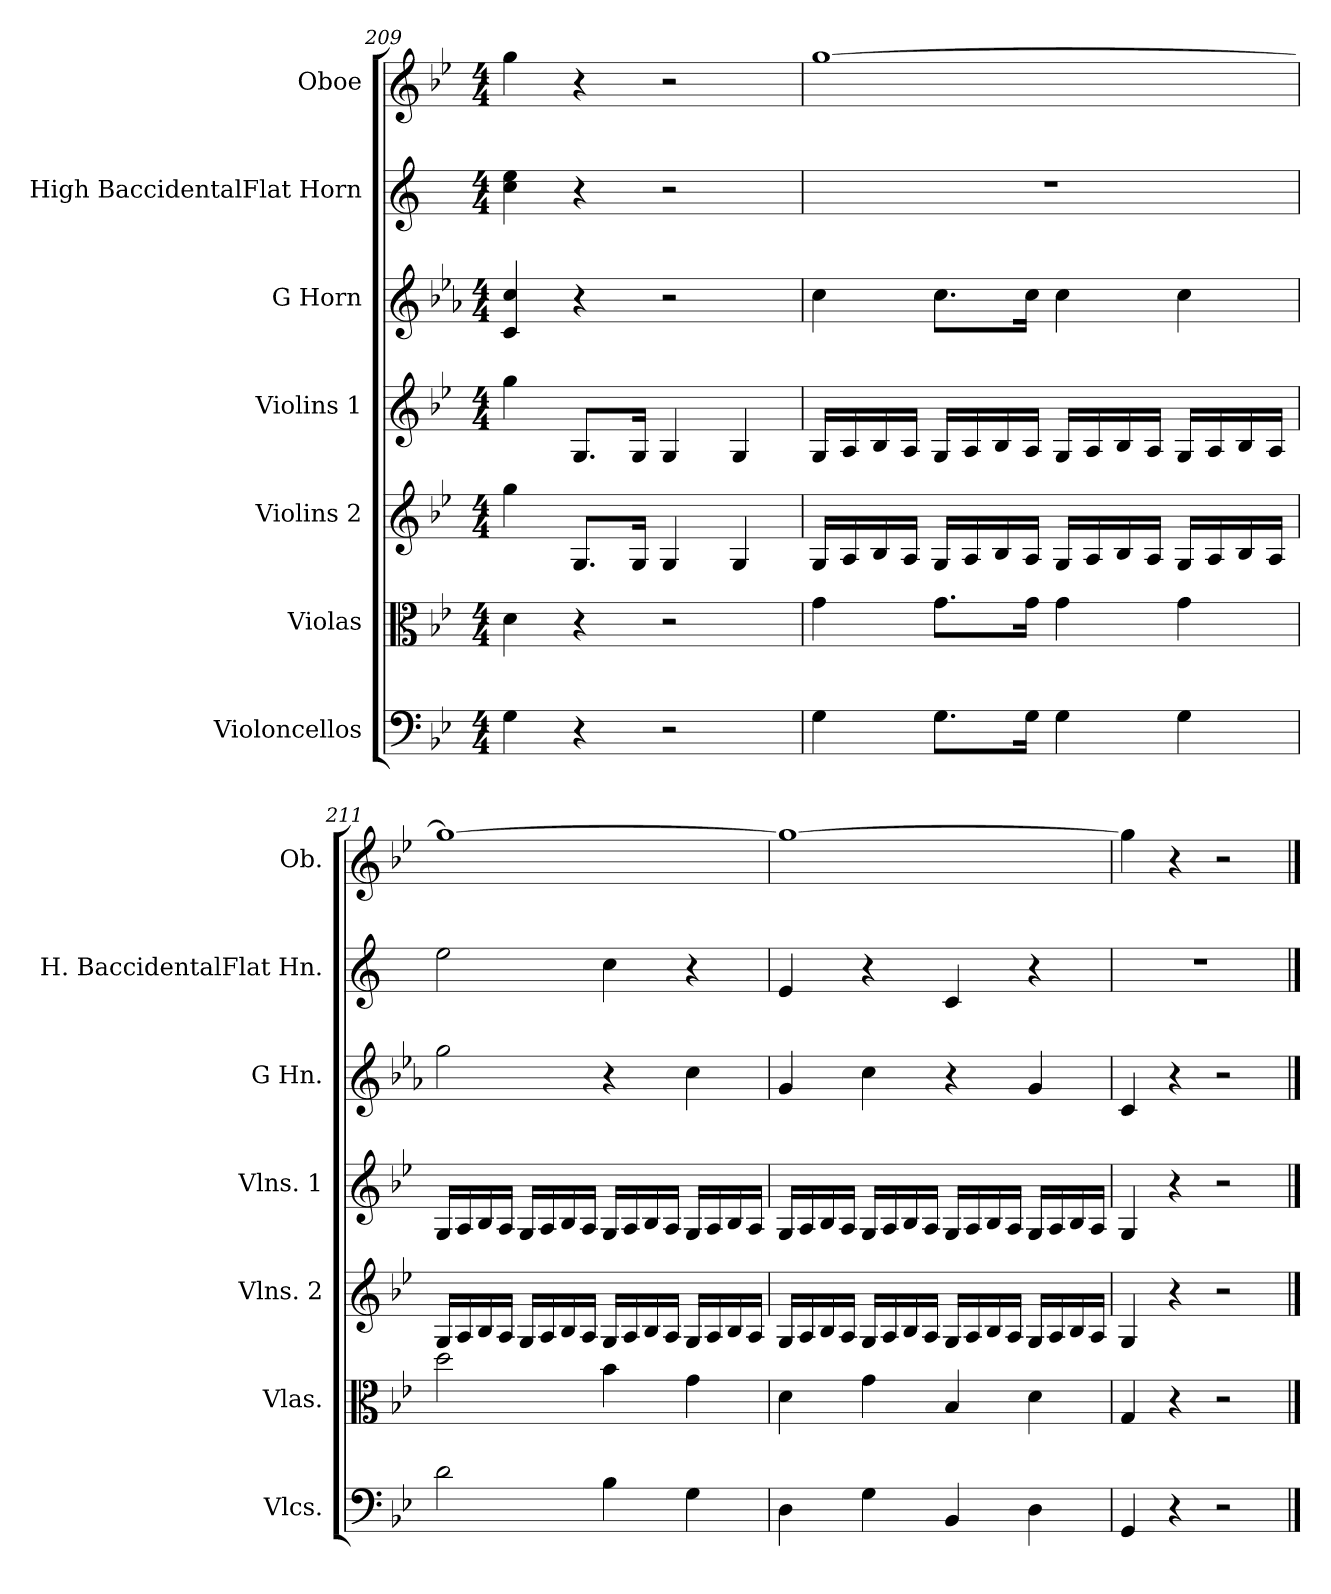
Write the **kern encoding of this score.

**kern	**kern	**kern	**kern	**kern	**kern	**kern
*part7	*part6	*part5	*part4	*part3	*part2	*part1
*staff7	*staff6	*staff5	*staff4	*staff3	*staff2	*staff1
*I"Violoncellos	*I"Violas	*I"Violins 2	*I"Violins 1	*I"G Horn	*I"High BaccidentalFlat Horn	*I"Oboe
*I'Vlcs.	*I'Vlas.	*I'Vlns. 2	*I'Vlns. 1	*I'G Hn.	*I'H. BaccidentalFlat Hn.	*I'Ob.
*clefF4	*clefC3	*clefG2	*clefG2	*clefG2	*clefG2	*clefG2
*	*	*	*	*ITrd3c5	*ITrd1c2	*
*k[b-e-]	*k[b-e-]	*k[b-e-]	*k[b-e-]	*k[b-e-]	*k[b-e-]	*k[b-e-]
*M4/4	*M4/4	*M4/4	*M4/4	*M4/4	*M4/4	*M4/4
=209	=209	=209	=209	=209	=209	=209
4Gi\	4dj\	4ggi\	4ggi\	4Gi/ 4gi/	4b-Z\ 4ddj\	4ggi\
4r	4r	8.G/L	8.G/L	4r	4r	4r
.	.	16G/Jk	16G/Jk	.	.	.
2r	2r	4G/	4G/	2r	2r	2r
.	.	4G/	4G/	.	.	.
!!LO:LB:g=z
=210	=210	=210	=210	=210	=210	=210
4G\	4g\	16G/LL	16G/LL	4g\	1r	[1gg
.	.	16A/	16A/	.	.	.
.	.	16B-/	16B-/	.	.	.
.	.	16A/JJ	16A/JJ	.	.	.
8.G\L	8.g\L	16G/LL	16G/LL	8.g\L	.	.
.	.	16A/	16A/	.	.	.
.	.	16B-/	16B-/	.	.	.
16G\Jk	16g\Jk	16A/JJ	16A/JJ	16g\Jk	.	.
4G\	4g\	16G/LL	16G/LL	4g\	.	.
.	.	16A/	16A/	.	.	.
.	.	16B-/	16B-/	.	.	.
.	.	16A/JJ	16A/JJ	.	.	.
4G\	4g\	16G/LL	16G/LL	4g\	.	.
.	.	16A/	16A/	.	.	.
.	.	16B-/	16B-/	.	.	.
.	.	16A/JJ	16A/JJ	.	.	.
!!LO:PB:g=z
=211	=211	=211	=211	=211	=211	=211
2d\	2dd\	16G/LL	16G/LL	2dd\	2dd\	1gg_
.	.	16A/	16A/	.	.	.
.	.	16B-/	16B-/	.	.	.
.	.	16A/JJ	16A/JJ	.	.	.
.	.	16G/LL	16G/LL	.	.	.
.	.	16A/	16A/	.	.	.
.	.	16B-/	16B-/	.	.	.
.	.	16A/JJ	16A/JJ	.	.	.
4B-\	4b-\	16G/LL	16G/LL	4r	4b-\	.
.	.	16A/	16A/	.	.	.
.	.	16B-/	16B-/	.	.	.
.	.	16A/JJ	16A/JJ	.	.	.
4G\	4g\	16G/LL	16G/LL	4g\	4r	.
.	.	16A/	16A/	.	.	.
.	.	16B-/	16B-/	.	.	.
.	.	16A/JJ	16A/JJ	.	.	.
!!LO:PB:g=z
=212	=212	=212	=212	=212	=212	=212
4D\	4d\	16G/LL	16G/LL	4d/	4d/	1gg_
.	.	16A/	16A/	.	.	.
.	.	16B-/	16B-/	.	.	.
.	.	16A/JJ	16A/JJ	.	.	.
4G\	4g\	16G/LL	16G/LL	4g\	4r	.
.	.	16A/	16A/	.	.	.
.	.	16B-/	16B-/	.	.	.
.	.	16A/JJ	16A/JJ	.	.	.
4BB-/	4B-/	16G/LL	16G/LL	4r	4B-/	.
.	.	16A/	16A/	.	.	.
.	.	16B-/	16B-/	.	.	.
.	.	16A/JJ	16A/JJ	.	.	.
4D\	4d\	16G/LL	16G/LL	4d/	4r	.
.	.	16A/	16A/	.	.	.
.	.	16B-/	16B-/	.	.	.
.	.	16A/JJ	16A/JJ	.	.	.
=213	=213	=213	=213	=213	=213	=213
4GG/	4G/	4G/	4G/	4G/	1r	4gg\]
4r	4r	4r	4r	4r	.	4r
2r	2r	2r	2r	2r	.	2r
==	==	==	==	==	==	==
*-	*-	*-	*-	*-	*-	*-
